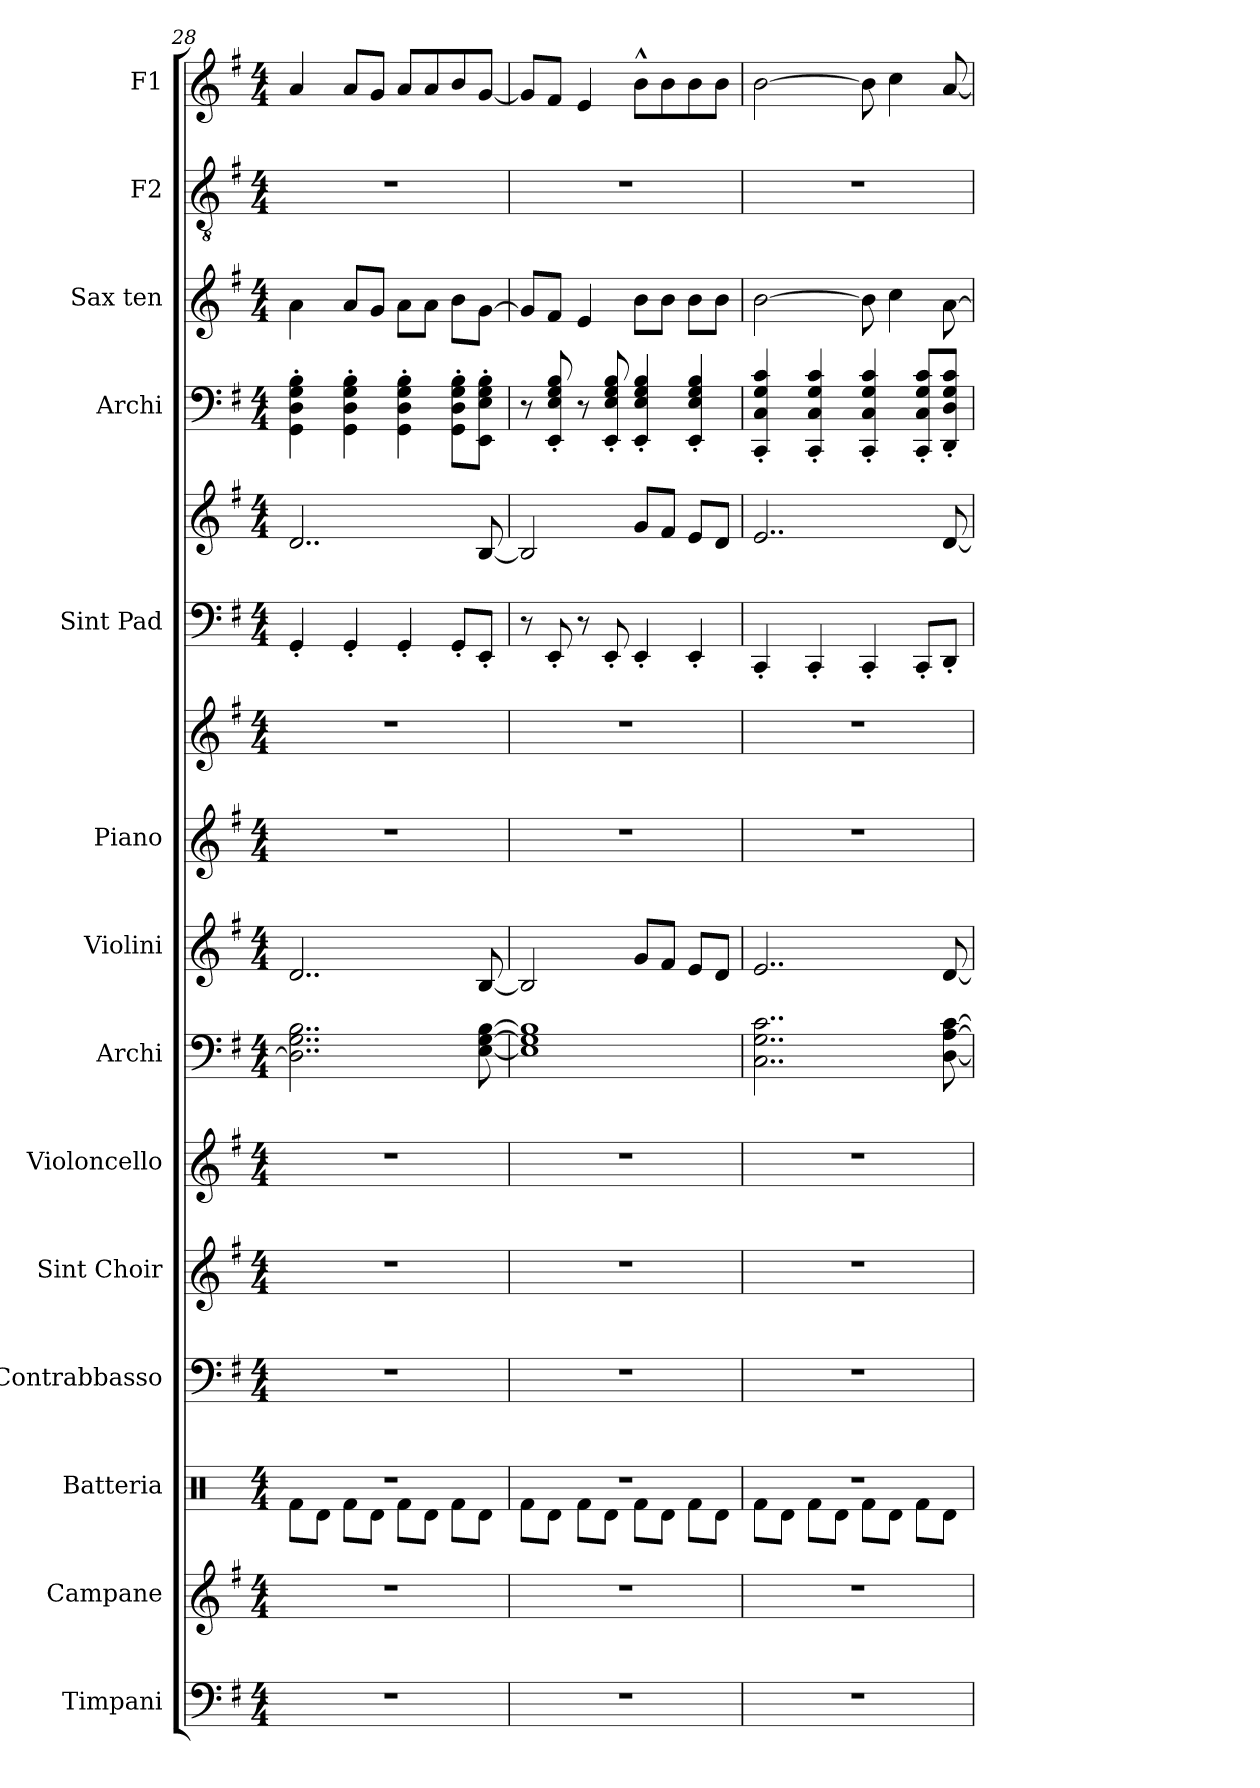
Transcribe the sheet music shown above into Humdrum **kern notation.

**kern	**kern	**kern	**kern	**kern	**kern	**kern	**kern	**kern	**kern	**kern	**kern	**kern	**kern	**kern	**kern
*part14	*part13	*part12	*part11	*part10	*part9	*part8	*part7	*part6	*part6	*part5	*part5	*part4	*part3	*part2	*part1
*staff16	*staff15	*staff14	*staff13	*staff12	*staff11	*staff10	*staff9	*staff8	*staff7	*staff6	*staff5	*staff4	*staff3	*staff2	*staff1
*I"Timpani	*I"Campane	*I"Batteria	*I"Contrabbasso	*I"Sint Choir	*I"Violoncello	*I"Archi	*I"Violini	*I"Piano	*	*I"Sint Pad	*	*I"Archi	*I"Sax ten	*I"F2	*I"F1
*I'Tmp	*I'Cmp	*I'Batt	*I'Cb	*I'Sint	*I'Vc	*I'Ar	*I'Vl.	*	*	*I'Sint	*	*I'Ar	*I'Sax.t	*I'F2	*I'F1
*clefF4	*clefG2	*clefX	*clefF4	*clefG2	*clefG2	*clefF4	*clefG2	*clefG2	*clefG2	*clefF4	*clefG2	*clefF4	*clefG2	*clefGv2	*clefG2
*	*	*	*ITrd7c12	*	*	*	*	*	*	*	*	*	*ITrd8c14	*ITrd8c14	*
*k[f#]	*k[f#]	*k[]	*k[f#]	*k[f#]	*k[f#]	*k[f#]	*k[f#]	*k[f#]	*k[f#]	*k[f#]	*k[f#]	*k[f#]	*k[f#]	*k[f#]	*k[f#]
*M4/4	*M4/4	*M4/4	*M4/4	*M4/4	*M4/4	*M4/4	*M4/4	*M4/4	*M4/4	*M4/4	*M4/4	*M4/4	*M4/4	*M4/4	*M4/4
=28	=28	=28	=28	=28	=28	=28	=28	=28	=28	=28	=28	=28	=28	=28	=28
*	*	*^	*	*	*	*	*	*	*	*	*	*	*	*	*
1r	1r	1r	8Rf\L	1r	1r	1r	2..D\] 2..G\ 2..B\	2..d/	1r	1r	4GG'/	2..d/	4GG\' 4D\' 4G\' 4B\'	4A\	1r	4a/
.	.	.	8Rd\J	.	.	.	.	.	.	.	.	.	.	.	.	.
.	.	.	8Rf\L	.	.	.	.	.	.	.	4GG'/	.	4GG\' 4D\' 4G\' 4B\'	8A/L	.	8a/L
.	.	.	8Rd\J	.	.	.	.	.	.	.	.	.	.	8G/J	.	8g/J
.	.	.	8Rf\L	.	.	.	.	.	.	.	4GG'/	.	4GG\' 4D\' 4G\' 4B\'	8A\L	.	8ai/L
.	.	.	8Rd\J	.	.	.	.	.	.	.	.	.	.	8A\J	.	8ai/
.	.	.	8Rf\L	.	.	.	.	.	.	.	8GG'/L	.	8GG'\ 8D'\ 8G'\ 8B'\L	8B\L	.	8bi/
.	.	.	8Rd\J	.	.	.	[8E\ [8G\ [8B\	[8B/	.	.	8EE'/J	[8B/	8EE'\ 8E'\ 8G'\ 8B'\J	[8G\J	.	[8gi/J
=29	=29	=29	=29	=29	=29	=29	=29	=29	=29	=29	=29	=29	=29	=29	=29	=29
1r	1r	1r	8Rf\L	1r	1r	1r	1E] 1G] 1B]	2B/]	1r	1r	8r	2B/]	8r	8G/L]	1r	8gi/L]
.	.	.	8Rd\J	.	.	.	.	.	.	.	8EE'/	.	8EE/' 8E/' 8G/' 8B/'	8F#/J	.	8f#i/J
.	.	.	8Rf\L	.	.	.	.	.	.	.	8r	.	8r	4E/	.	4ei/
.	.	.	8Rd\J	.	.	.	.	.	.	.	8EE'/	.	8EE/' 8E/' 8G/' 8B/'	.	.	.
.	.	.	8Rf\L	.	.	.	.	8g/L	.	.	4EE'/	8g/L	4EE/' 4E/' 4G/' 4B/'	8B\L	.	8b^^i\L
.	.	.	8Rd\J	.	.	.	.	8f#/J	.	.	.	8f#/J	.	8B\J	.	8bi\
.	.	.	8Rf\L	.	.	.	.	8e/L	.	.	4EE'/	8e/L	4EE/' 4E/' 4G/' 4B/'	8B\L	.	8bi\
.	.	.	8Rd\J	.	.	.	.	8d/J	.	.	.	8d/J	.	8B\J	.	8bi\J
!!LO:LB:g=z
=30	=30	=30	=30	=30	=30	=30	=30	=30	=30	=30	=30	=30	=30	=30	=30	=30
1r	1r	1r	8Rf\L	1r	1r	1r	2..C\ 2..G\ 2..c\	2..e/	1r	1r	4CC'/	2..e/	4CC/' 4C/' 4G/' 4c/'	[2B\	1r	[2b\
.	.	.	8Rd\J	.	.	.	.	.	.	.	.	.	.	.	.	.
.	.	.	8Rf\L	.	.	.	.	.	.	.	4CC'/	.	4CC/' 4C/' 4G/' 4c/'	.	.	.
.	.	.	8Rd\J	.	.	.	.	.	.	.	.	.	.	.	.	.
.	.	.	8Rf\L	.	.	.	.	.	.	.	4CC'/	.	4CC/' 4C/' 4G/' 4c/'	8B\]	.	8b\]
.	.	.	8Rd\J	.	.	.	.	.	.	.	.	.	.	4c\	.	4cc\
.	.	.	8Rf\L	.	.	.	.	.	.	.	8CC'/L	.	8CC'/ 8C'/ 8G'/ 8c'/L	.	.	.
.	.	.	8Rd\J	.	.	.	[8D\ [8A\ [8c\	[8d/	.	.	8DD'/J	[8d/	8DD'/ 8D'/ 8G'/ 8c'/J	[8A\	.	[8a/
*	*	*v	*v	*	*	*	*	*	*	*	*	*	*	*	*	*
=	=	=	=	=	=	=	=	=	=	=	=	=	=	=	=
*-	*-	*-	*-	*-	*-	*-	*-	*-	*-	*-	*-	*-	*-	*-	*-
